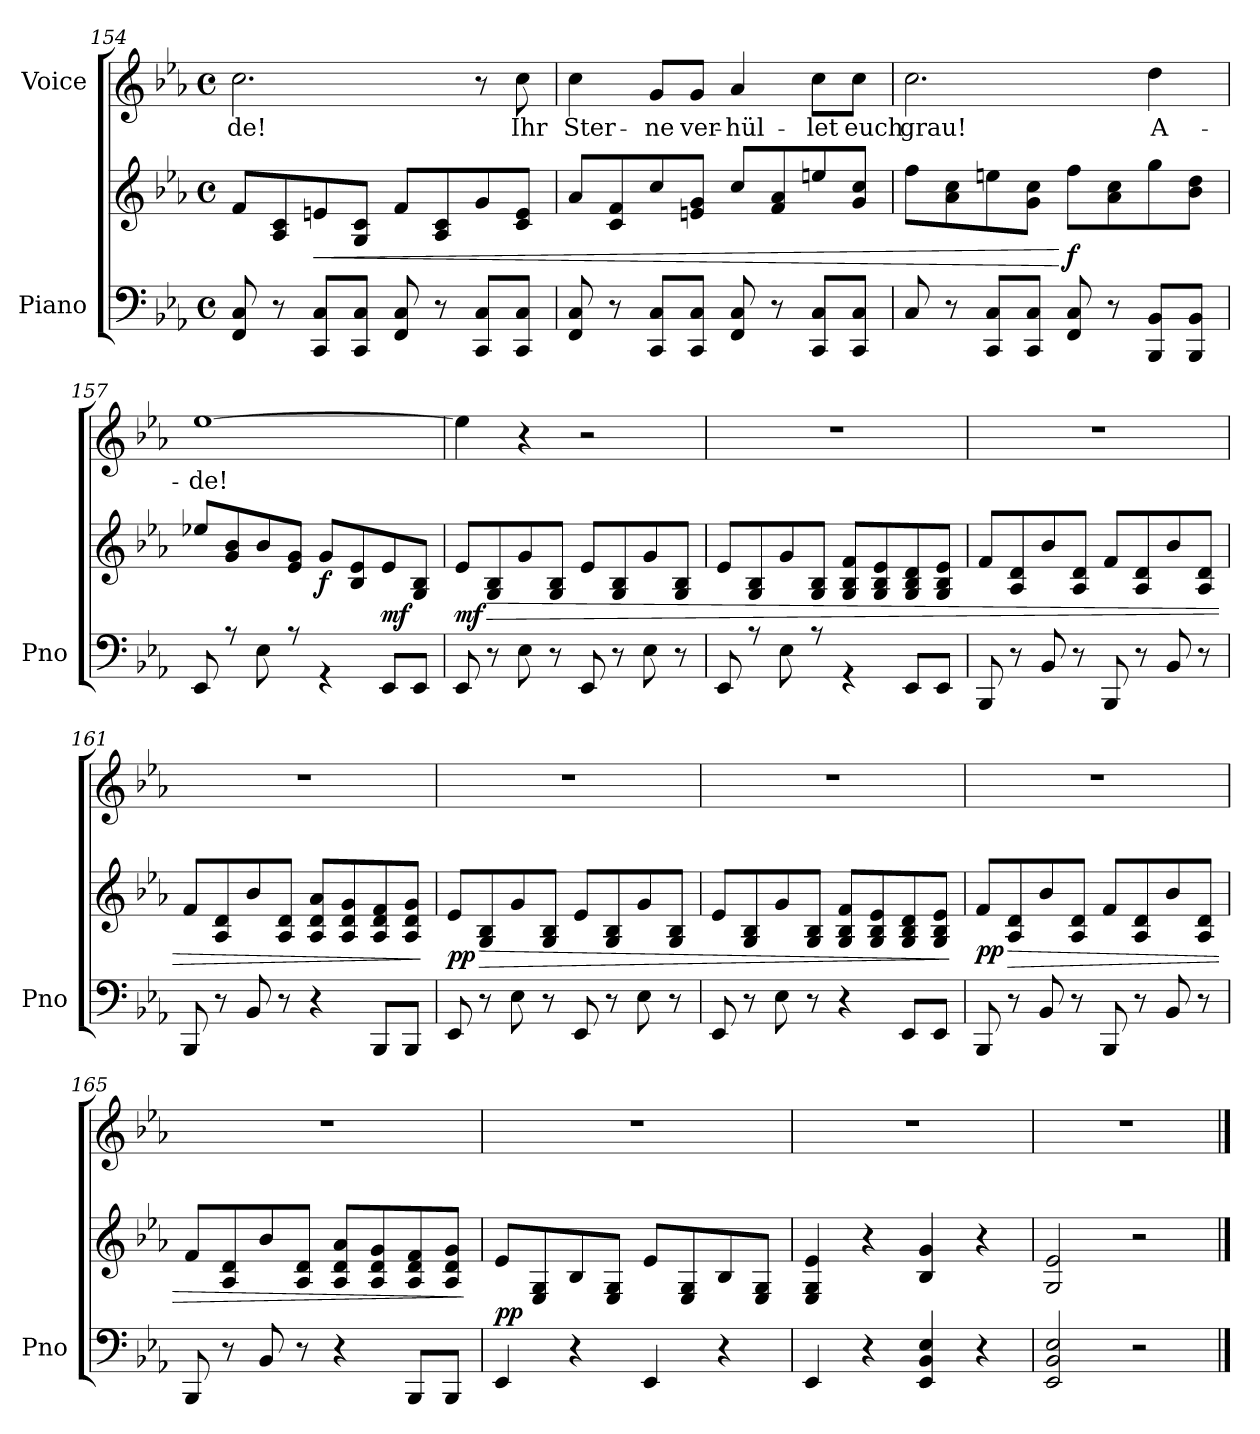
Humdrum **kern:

**kern	**kern	**dynam	**kern	**text
*part2	*part2	*part2	*part1	*part1
*staff3	*staff2	*staff2/3	*staff1	*staff1
*I"Piano	*	*	*I"Voice	*
*I'Pno	*	*	*	*
*clefF4	*clefG2	*	*clefG2	*
*k[b-e-a-]	*k[b-e-a-]	*	*k[b-e-a-]	*
*M4/4	*M4/4	*	*M4/4	*
*met(c)	*met(c)	*	*met(c)	*
=154	=154	=154	=154	=154
!	!	!	!	!LO:LY:b
8FF/ 8C/	8f/L	.	2.cc\	-de!
8r	8A-/ 8c/	.	.	.
!	!	!LO:HP:b	!	!
8CC/ 8C/L	8en/	<	.	.
8CC/ 8C/J	8G/ 8c/J	.	.	.
8FF/ 8C/	8f/L	.	.	.
8r	8A-/ 8c/	.	.	.
8CC/ 8C/L	8g/	.	8r	.
!	!	!	!	!LO:LY:b
8CC/ 8C/J	8c/ 8e/J	.	8cc\	Ihr
!!LO:LB:g=z
=155	=155	=155	=155	=155
!	!	!	!	!LO:LY:b
8FF/ 8C/	8a-/L	.	4cc\	Ster-
8r	8c/ 8f/	.	.	.
!	!	!	!	!LO:LY:b
8CC/ 8C/L	8cc/	.	8g/L	-ne
!	!	!	!	!LO:LY:b
8CC/ 8C/J	8en/ 8g/J	.	8g/J	ver-
!	!	!	!	!LO:LY:b
8FF/ 8C/	8cc/L	.	4a-/	-hül-
8r	8f/ 8a-/	.	.	.
!	!	!	!	!LO:LY:b
8CC/ 8C/L	8een/	.	8cc\L	-let
!	!	!	!	!LO:LY:b
8CC/ 8C/J	8g/ 8cc/J	.	8cc\J	euch
!!LO:LB:g=z
=156	=156	=156	=156	=156
!	!	!	!	!LO:LY:b
8C/	8ff\L	.	2.cc\	grau!
8r	8a-\ 8cc\	.	.	.
8CC/ 8C/L	8een\	.	.	.
8CC/ 8C/J	8g\ 8cc\J	.	.	.
!	!	!LO:DY:n=1:b	!	!
8FF/ 8C/	8ff\L	[ f	.	.
8r	8a-\ 8cc\	.	.	.
!	!	!	!	!LO:LY:b
8BBB-/ 8BB-/L	8gg\	.	4dd\	A-
8BBB-/ 8BB-/J	8b-\ 8dd\J	.	.	.
=157	=157	=157	=157	=157
*^	*	*	*	*
!	!	!	!	!	!LO:LY:b
2ryy	8EE-/	8ee-X/L	.	[1ee-	-de!
.	8rA	8g/ 8b-/	.	.	.
.	8E-\	8b-/	.	.	.
.	8rA	8e-/ 8g/J	.	.	.
!	!	!	!LO:DY:b	!	!
4rGG	4ryy	8g/L	f	.	.
.	.	8B-/ 8e-/	.	.	.
!	!	!	!LO:DY:b	!	!
4ryy	8EE-/L	8e-/	mf	.	.
.	8EE-/J	8G/ 8B-/J	.	.	.
=158	=158	=158	=158	=158	=158
!	!	!	!LO:DY:b	!	!
*v	*v	*	*	*	*
8EE-/	8e-/L	mf	4ee-\]	.
!	!	!LO:HP:b	!	!
8r	8G/ 8B-/	>	.	.
8E-\	8g/	.	4r	.
8r	8G/ 8B-/J	.	.	.
8EE-/	8e-/L	.	2r	.
8r	8G/ 8B-/	.	.	.
8E-\	8g/	.	.	.
8r	8G/ 8B-/J	.	.	.
=159	=159	=159	=159	=159
*^	*	*	*	*
2ryy	8EE-/	8e-/L	.	1r	.
.	8rA	8G/ 8B-/	.	.	.
.	8E-\	8g/	.	.	.
.	8rA	8G/ 8B-/J	.	.	.
4rGG	4ryy	8G/ 8B-/ 8f/L	.	.	.
.	.	8G/ 8B-/ 8e-/	.	.	.
4ryy	8EE-/L	8G/ 8B-/ 8d/	.	.	.
.	8EE-/J	8G/ 8B-/ 8e-/J	.	.	.
*v	*v	*	*	*	*
=160	=160	=160	=160	=160
8BBB-/	8f/L	.	1r	.
8r	8A-/ 8d/	.	.	.
8BB-/	8b-/	.	.	.
8r	8A-/ 8d/J	.	.	.
8BBB-/	8f/L	.	.	.
8r	8A-/ 8d/	.	.	.
8BB-/	8b-/	.	.	.
8r	8A-/ 8d/J	.	.	.
!!LO:PB:g=z
=161	=161	=161	=161	=161
8BBB-/	8f/L	.	1r	.
8r	8A-/ 8d/	.	.	.
8BB-/	8b-/	.	.	.
8r	8A-/ 8d/J	.	.	.
4r	8A-/ 8d/ 8a-/L	.	.	.
.	8A-/ 8d/ 8g/	.	.	.
8BBB-/L	8A-/ 8d/ 8f/	.	.	.
8BBB-/J	8A-/ 8d/ 8g/J	.	.	.
.	.	]	.	.
!!LO:LB:g=z
=162	=162	=162	=162	=162
!	!	!LO:DY:b	!	!
8EE-/	8e-/L	pp	1r	.
!	!	!LO:HP:b	!	!
8r	8G/ 8B-/	>	.	.
8E-\	8g/	.	.	.
8r	8G/ 8B-/J	.	.	.
8EE-/	8e-/L	.	.	.
8r	8G/ 8B-/	.	.	.
8E-\	8g/	.	.	.
8r	8G/ 8B-/J	.	.	.
=163	=163	=163	=163	=163
8EE-/	8e-/L	.	1r	.
8r	8G/ 8B-/	.	.	.
8E-\	8g/	.	.	.
8r	8G/ 8B-/J	.	.	.
4r	8G/ 8B-/ 8f/L	.	.	.
.	8G/ 8B-/ 8e-/	.	.	.
8EE-/L	8G/ 8B-/ 8d/	.	.	.
8EE-/J	8G/ 8B-/ 8e-/J	.	.	.
.	.	]	.	.
=164	=164	=164	=164	=164
!	!	!LO:DY:b	!	!
8BBB-/	8f/L	pp	1r	.
!	!	!LO:HP:b	!	!
8r	8A-/ 8d/	>	.	.
8BB-/	8b-/	.	.	.
8r	8A-/ 8d/J	.	.	.
8BBB-/	8f/L	.	.	.
8r	8A-/ 8d/	.	.	.
8BB-/	8b-/	.	.	.
8r	8A-/ 8d/J	.	.	.
=165	=165	=165	=165	=165
8BBB-/	8f/L	.	1r	.
8r	8A-/ 8d/	.	.	.
8BB-/	8b-/	.	.	.
8r	8A-/ 8d/J	.	.	.
4r	8A-/ 8d/ 8a-/L	.	.	.
.	8A-/ 8d/ 8g/	.	.	.
8BBB-/L	8A-/ 8d/ 8f/	.	.	.
8BBB-/J	8A-/ 8d/ 8g/J	.	.	.
.	.	]	.	.
=166	=166	=166	=166	=166
!	!	!LO:DY:b	!	!
4EE-/	8e-/L	pp	1r	.
.	8E-/ 8G/	.	.	.
4r	8B-/	.	.	.
.	8E-/ 8G/J	.	.	.
4EE-/	8e-/L	.	.	.
.	8E-/ 8G/	.	.	.
4r	8B-/	.	.	.
.	8E-/ 8G/J	.	.	.
=167	=167	=167	=167	=167
4EE-/	4E-/ 4G/ 4e-/	.	1r	.
4r	4r	.	.	.
4EE-/ 4BB-/ 4E-/	4B-/ 4g/	.	.	.
4r	4r	.	.	.
!!LO:LB:g=z
=168	=168	=168	=168	=168
2EE-/ 2BB-/ 2E-/	2G/ 2e-/	.	1r	.
2r	2r	.	.	.
==	==	==	==	==
*-	*-	*-	*-	*-
